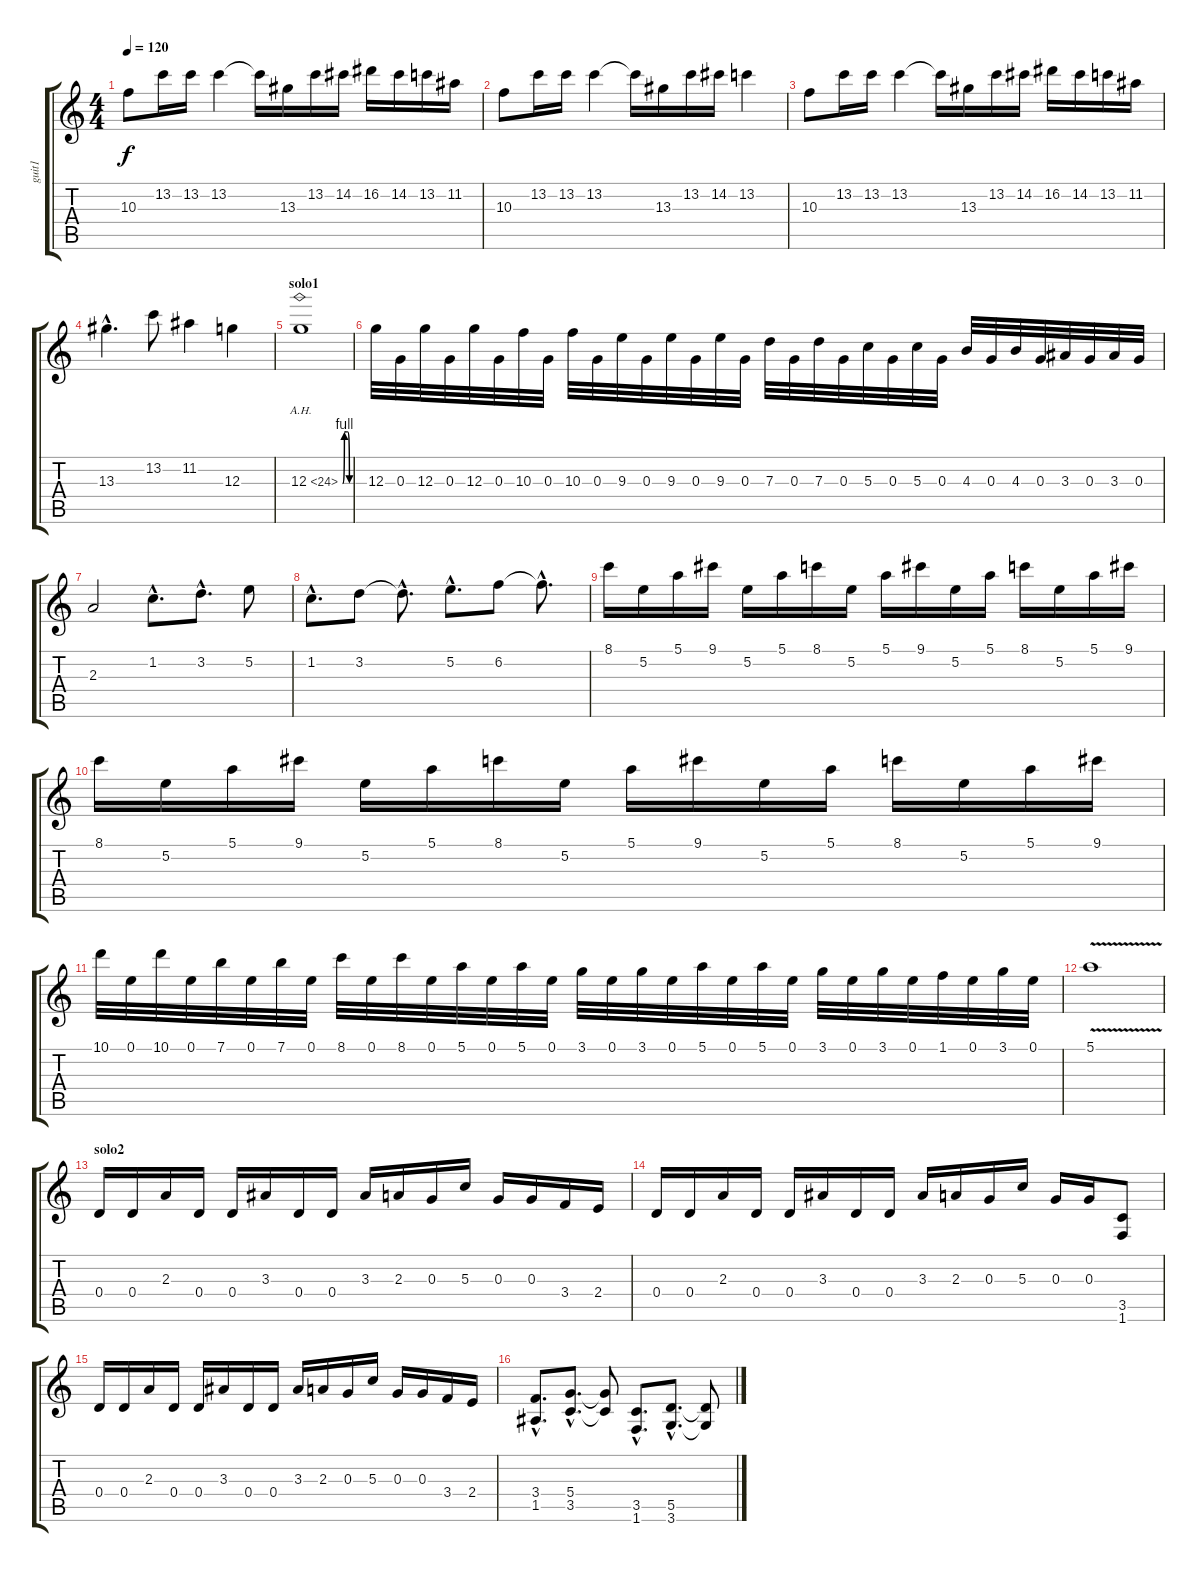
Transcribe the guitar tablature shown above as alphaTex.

\track ("guit1" "guit1") {instrument distortionguitar}
\staff {score tabs}
\tuning (E4 B3 G3 D3 A2 E2) {hide}
\ts (4 4)
\tempo 120
\clef g2
\ks c
10.3.8{dy f} 13.2.16 13.2.16 13.2.4 13.2{t}.16 13.3.16 13.2.16 14.2.16 16.2.16 14.2.16 13.2.16 11.2.16 |
10.3.8 13.2.16 13.2.16 13.2.4 13.2{t}.16 13.3.16 13.2.16 14.2.16 13.2.4 |
10.3.8 13.2.16 13.2.16 13.2.4 13.2{t}.16 13.3.16 13.2.16 14.2.16 16.2.16 14.2.16 13.2.16 11.2.16 |
13.3{hac}.4{d} 13.2.8 11.2.4 12.3.4 |
\section ("" "solo1")
12.3{be (custom 0 0 15 4 30 4 45 4 60 0) ah 12}.1 |
12.3.32 0.3.32 12.3.32 0.3.32 12.3.32 0.3.32 10.3.32 0.3.32 10.3.32 0.3.32 9.3.32 0.3.32 9.3.32 0.3.32 9.3.32 0.3.32 7.3.32 0.3.32 7.3.32 0.3.32 5.3.32 0.3.32 5.3.32 0.3.32 4.3.32 0.3.32 4.3.32 0.3.32 3.3.32 0.3.32 3.3.32 0.3.32 |
2.3.2 1.2{hac}.8{d} 3.2{hac}.8{d} 5.2.8 |
1.2{hac}.8{d} 3.2.8 3.2{hac t}.8{d} 5.2{hac}.8{d} 6.2.8 6.2{hac t}.8{d} |
8.1.16 5.2.16 5.1.16 9.1.16 5.2.16 5.1.16 8.1.16 5.2.16 5.1.16 9.1.16 5.2.16 5.1.16 8.1.16 5.2.16 5.1.16 9.1.16 |
8.1.16 5.2.16 5.1.16 9.1.16 5.2.16 5.1.16 8.1.16 5.2.16 5.1.16 9.1.16 5.2.16 5.1.16 8.1.16 5.2.16 5.1.16 9.1.16 |
10.1.32 0.1.32 10.1.32 0.1.32 7.1.32 0.1.32 7.1.32 0.1.32 8.1.32 0.1.32 8.1.32 0.1.32 5.1.32 0.1.32 5.1.32 0.1.32 3.1.32 0.1.32 3.1.32 0.1.32 5.1.32 0.1.32 5.1.32 0.1.32 3.1.32 0.1.32 3.1.32 0.1.32 1.1.32 0.1.32 3.1.32 0.1.32 |
5.1{v}.1 |
\section ("" "solo2")
0.4.16 0.4.16 2.3.16 0.4.16 0.4.16 3.3.16 0.4.16 0.4.16 3.3.16 2.3.16 0.3.16 5.3.16 0.3.16 0.3.16 3.4.16 2.4.16 |
0.4.16 0.4.16 2.3.16 0.4.16 0.4.16 3.3.16 0.4.16 0.4.16 3.3.16 2.3.16 0.3.16 5.3.16 0.3.16 0.3.16 (3.5 1.6).8 |
0.4.16 0.4.16 2.3.16 0.4.16 0.4.16 3.3.16 0.4.16 0.4.16 3.3.16 2.3.16 0.3.16 5.3.16 0.3.16 0.3.16 3.4.16 2.4.16 |
(3.4{hac} 1.5{hac}).8{d} (5.4{hac} 3.5{hac}).8{d} (5.4{t} 3.5{t}).8 (3.5{hac} 1.6{hac}).8{d} (5.5{hac} 3.6{hac}).8{d} (5.5{t} 3.6{t}).8
